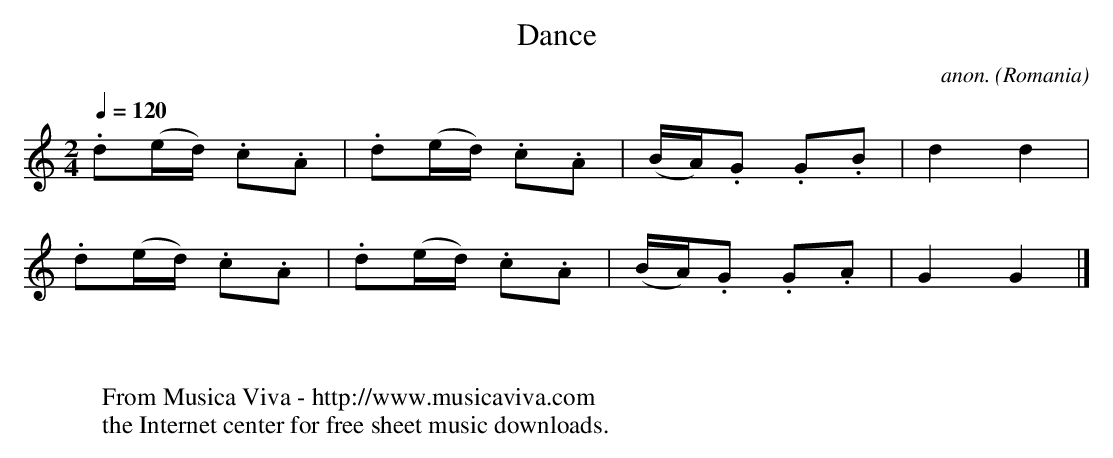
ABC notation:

X:1
T:Dance
C:anon.
O:Romania
V:1 Program 1 71 %Clarinet
M:2/4
L:1/16
Q:1/4=120
K:Gmix
.d2(ed) .c2.A2|.d2(ed) .c2.A2|(BA).G2 .G2.B2|d4d4|
.d2(ed) .c2.A2|.d2(ed) .c2.A2|(BA).G2 .G2.A2|G4G4|]
W:
W:
W:  From Musica Viva - http://www.musicaviva.com
W:  the Internet center for free sheet music downloads.
